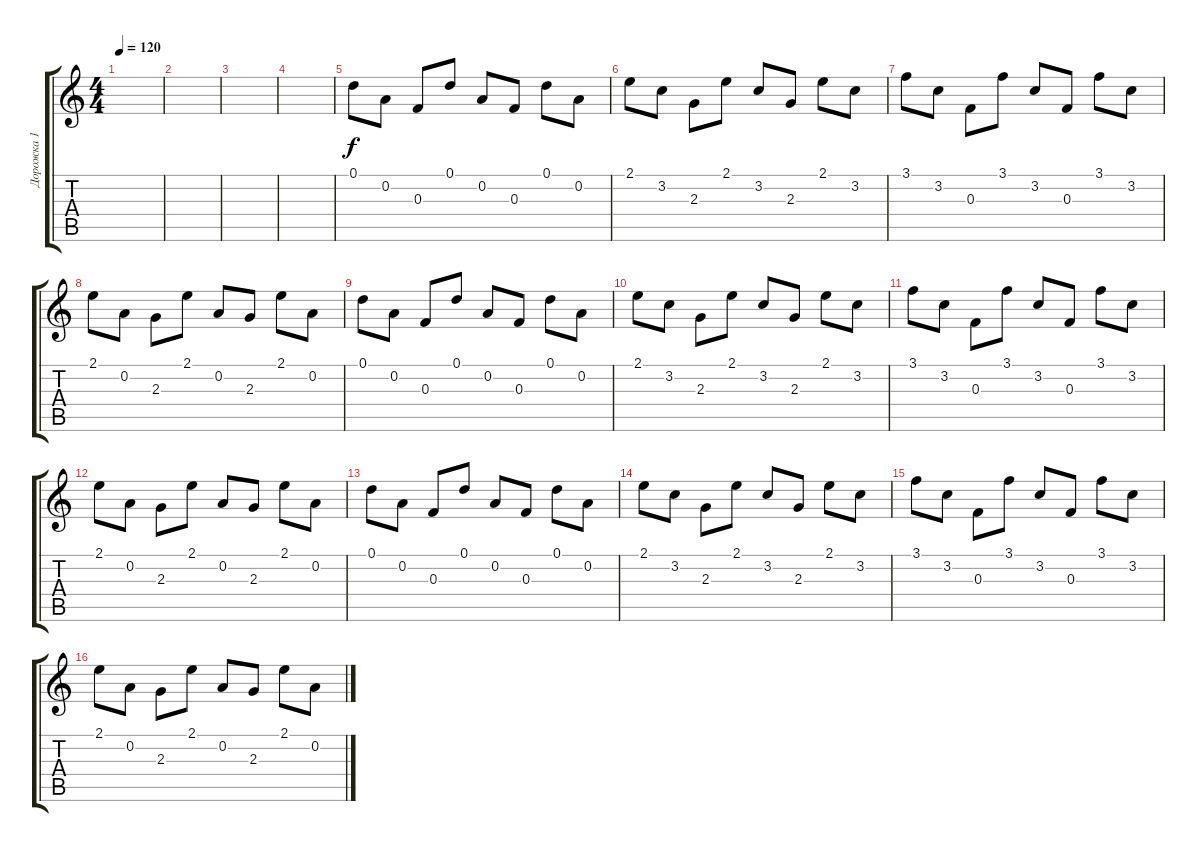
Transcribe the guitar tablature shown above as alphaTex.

\track ("Дорожка 1" "Дорожка 1") {instrument acousticguitarsteel}
\staff {score tabs}
\tuning (D4 A3 F3 C3 G2 D2) {hide}
\ts (4 4)
\tempo 120
\clef g2
\ks c
|
|
|
|
0.1.8 0.2.8 0.3.8 0.1.8 0.2.8 0.3.8 0.1.8 0.2.8 |
2.1.8 3.2.8 2.3.8 2.1.8 3.2.8 2.3.8 2.1.8 3.2.8 |
3.1.8 3.2.8 0.3.8 3.1.8 3.2.8 0.3.8 3.1.8 3.2.8 |
2.1.8 0.2.8 2.3.8 2.1.8 0.2.8 2.3.8 2.1.8 0.2.8 |
0.1.8 0.2.8 0.3.8 0.1.8 0.2.8 0.3.8 0.1.8 0.2.8 |
2.1.8 3.2.8 2.3.8 2.1.8 3.2.8 2.3.8 2.1.8 3.2.8 |
3.1.8 3.2.8 0.3.8 3.1.8 3.2.8 0.3.8 3.1.8 3.2.8 |
2.1.8 0.2.8 2.3.8 2.1.8 0.2.8 2.3.8 2.1.8 0.2.8 |
0.1.8 0.2.8 0.3.8 0.1.8 0.2.8 0.3.8 0.1.8 0.2.8 |
2.1.8 3.2.8 2.3.8 2.1.8 3.2.8 2.3.8 2.1.8 3.2.8 |
3.1.8 3.2.8 0.3.8 3.1.8 3.2.8 0.3.8 3.1.8 3.2.8 |
2.1.8 0.2.8 2.3.8 2.1.8 0.2.8 2.3.8 2.1.8 0.2.8
